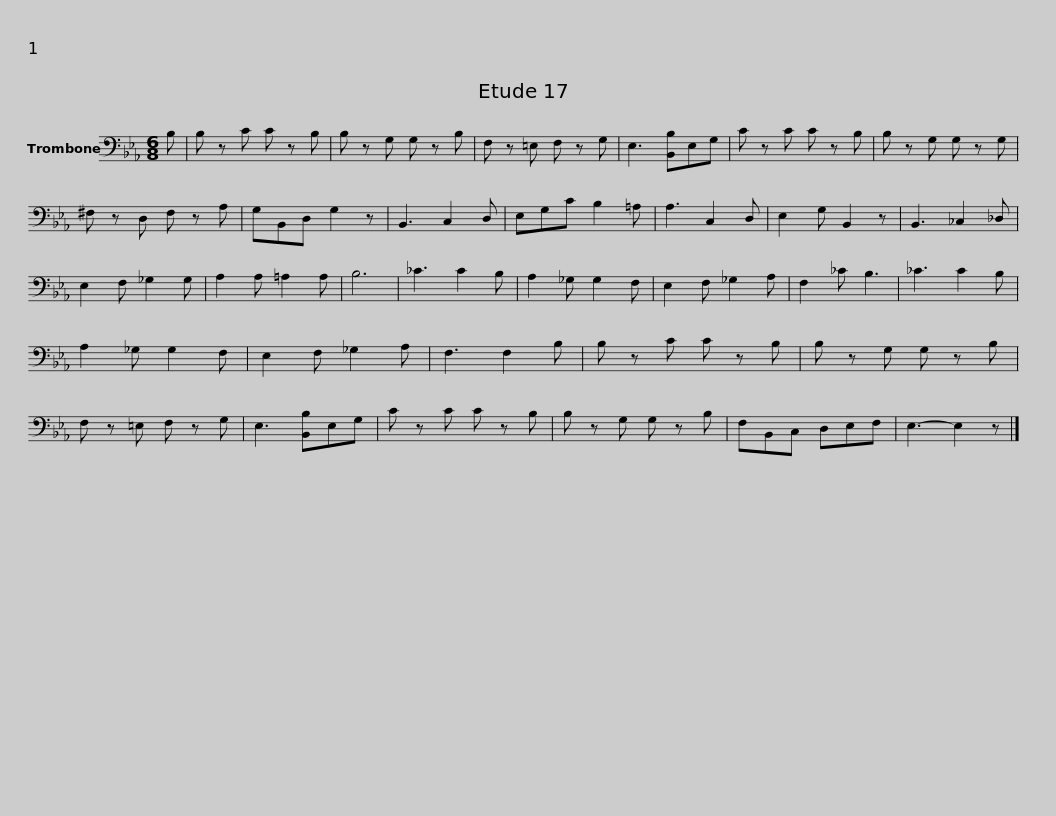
X:1
L:1/8
M:6/8
I:linebreak $
K:Eb
V:1 bass
V:1
 B, | B, z C C z B, | B, z G, G, z B, | F, z =E, F, z G, | E,3 [B,,B,]E,G, | %5
 C z C C z B, | B, z G, G, z G, | ^F, z D, F, z A, |$ G,B,,D, G,2 z | B,,3 C,2 D, | %10
 E,G,C B,2 =A, | A,3 C,2 D, | E,2 G, B,,2 z | B,,3 _C,2 _D, | E,2 F, _G,2 G, | %15
 A,2 A, =A,2 A, | B,6 | _C3 C2 B, |$ A,2 _G, G,2 F, | E,2 F, _G,2 A, | %20
 F,2 _C B,3 | _C3 C2 B, | A,2 _G, G,2 F, | E,2 F, _G,2 A, | F,3 F,2 B, | %25
 B, z C C z B, | B, z G, G, z B, |$ F, z =E, F, z G, | E,3 [B,,B,]E,G, | C z C C z B, | %30
 B, z G, G, z B, | F,B,,C, D,E,F, | E,3- E,2 z |] %33
